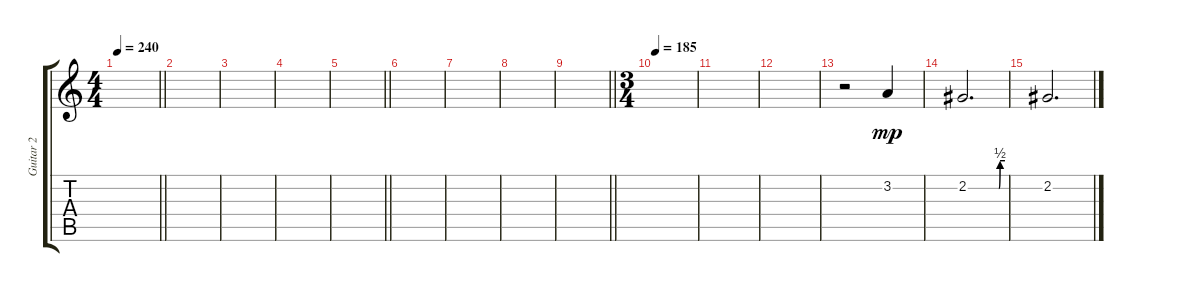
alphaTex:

\track ("Guitar 2" "Guitar 2") {instrument distortionguitar}
\staff {score tabs}
\tuning (B3 Gb3 D3 A2 E2 B1) {hide}
\ts (4 4)
\tempo 240
\clef g2
\barLineRight lightlight
\ks c
|
|
|
|
\barLineRight lightlight
|
|
|
|
\barLineRight lightlight
|
\ts (3 4)
\tempo 185
|
|
|
r.2 3.2.4{dy mp} |
2.2{be (custom 0 0 50 0 52 2 60 2)}.2{d} |
2.2.2{d}
